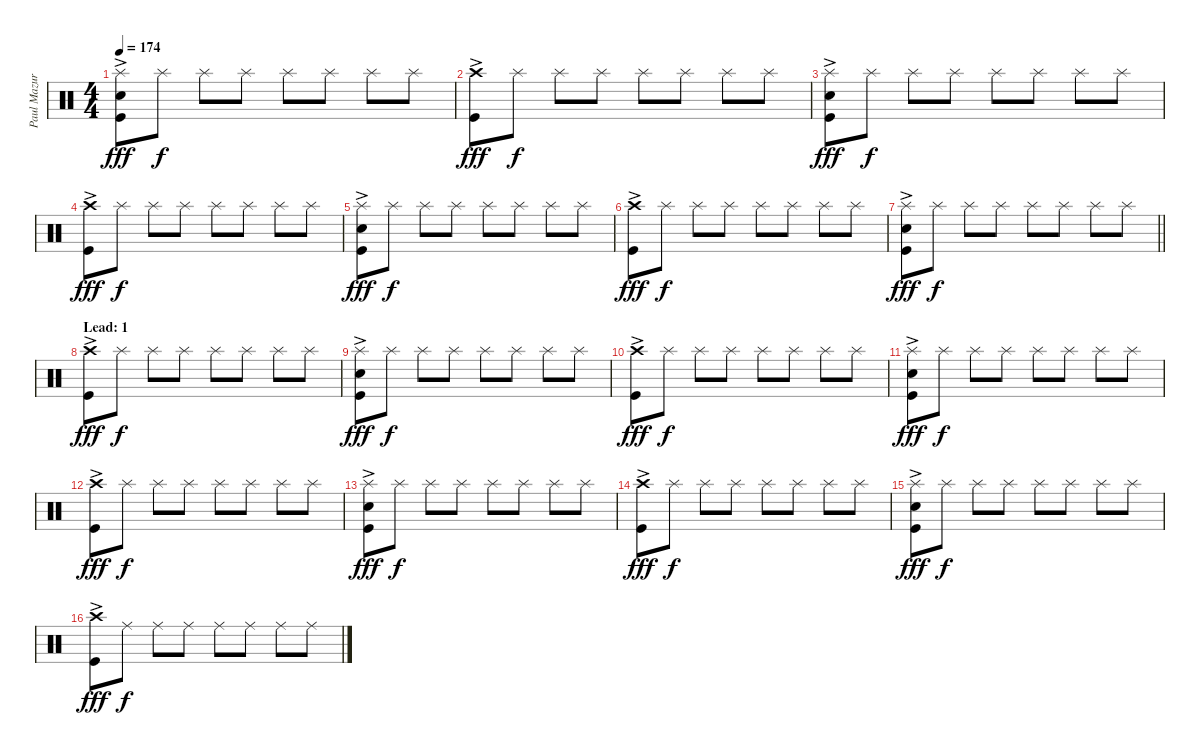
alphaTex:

\track ("Paul Mazurkiewicz" "Paul Mazur") {instrument percussion}
\staff {score}
\articulation defaults
\ts (4 4)
\tempo 174
\clef neutral
\ks c
("Splash (hit)" "Electric Snare (hit)" "Kick (hit)"{ac}).8{dy fff} "Splash (hit)".8{dy f} "Splash (hit)".8 "Splash (hit)".8 "Splash (hit)".8 "Splash (hit)".8 "Splash (hit)".8 "Splash (hit)".8 |
("Crash high (hit)" "Kick (hit)"{ac}).8{dy fff} "Splash (hit)".8{dy f} "Splash (hit)".8 "Splash (hit)".8 "Splash (hit)".8 "Splash (hit)".8 "Splash (hit)".8 "Splash (hit)".8 |
("Splash (hit)" "Electric Snare (hit)" "Kick (hit)"{ac}).8{dy fff} "Splash (hit)".8{dy f} "Splash (hit)".8 "Splash (hit)".8 "Splash (hit)".8 "Splash (hit)".8 "Splash (hit)".8 "Splash (hit)".8 |
("Crash high (hit)" "Kick (hit)"{ac}).8{dy fff} "Splash (hit)".8{dy f} "Splash (hit)".8 "Splash (hit)".8 "Splash (hit)".8 "Splash (hit)".8 "Splash (hit)".8 "Splash (hit)".8 |
("Splash (hit)" "Electric Snare (hit)" "Kick (hit)"{ac}).8{dy fff} "Splash (hit)".8{dy f} "Splash (hit)".8 "Splash (hit)".8 "Splash (hit)".8 "Splash (hit)".8 "Splash (hit)".8 "Splash (hit)".8 |
("Crash high (hit)" "Kick (hit)"{ac}).8{dy fff} "Splash (hit)".8{dy f} "Splash (hit)".8 "Splash (hit)".8 "Splash (hit)".8 "Splash (hit)".8 "Splash (hit)".8 "Splash (hit)".8 |
\barLineRight lightlight
("Splash (hit)" "Electric Snare (hit)" "Kick (hit)"{ac}).8{dy fff} "Splash (hit)".8{dy f} "Splash (hit)".8 "Splash (hit)".8 "Splash (hit)".8 "Splash (hit)".8 "Splash (hit)".8 "Splash (hit)".8 |
\section ("" "Lead: 1")
("Crash high (hit)" "Kick (hit)"{ac}).8{dy fff} "Splash (hit)".8{dy f} "Splash (hit)".8 "Splash (hit)".8 "Splash (hit)".8 "Splash (hit)".8 "Splash (hit)".8 "Splash (hit)".8 |
("Splash (hit)" "Electric Snare (hit)" "Kick (hit)"{ac}).8{dy fff} "Splash (hit)".8{dy f} "Splash (hit)".8 "Splash (hit)".8 "Splash (hit)".8 "Splash (hit)".8 "Splash (hit)".8 "Splash (hit)".8 |
("Crash high (hit)" "Kick (hit)"{ac}).8{dy fff} "Splash (hit)".8{dy f} "Splash (hit)".8 "Splash (hit)".8 "Splash (hit)".8 "Splash (hit)".8 "Splash (hit)".8 "Splash (hit)".8 |
("Splash (hit)" "Electric Snare (hit)" "Kick (hit)"{ac}).8{dy fff} "Splash (hit)".8{dy f} "Splash (hit)".8 "Splash (hit)".8 "Splash (hit)".8 "Splash (hit)".8 "Splash (hit)".8 "Splash (hit)".8 |
("Crash high (hit)" "Kick (hit)"{ac}).8{dy fff} "Splash (hit)".8{dy f} "Splash (hit)".8 "Splash (hit)".8 "Splash (hit)".8 "Splash (hit)".8 "Splash (hit)".8 "Splash (hit)".8 |
("Splash (hit)" "Electric Snare (hit)" "Kick (hit)"{ac}).8{dy fff} "Splash (hit)".8{dy f} "Splash (hit)".8 "Splash (hit)".8 "Splash (hit)".8 "Splash (hit)".8 "Splash (hit)".8 "Splash (hit)".8 |
("Crash high (hit)" "Kick (hit)"{ac}).8{dy fff} "Splash (hit)".8{dy f} "Splash (hit)".8 "Splash (hit)".8 "Splash (hit)".8 "Splash (hit)".8 "Splash (hit)".8 "Splash (hit)".8 |
("Splash (hit)" "Electric Snare (hit)" "Kick (hit)"{ac}).8{dy fff} "Splash (hit)".8{dy f} "Splash (hit)".8 "Splash (hit)".8 "Splash (hit)".8 "Splash (hit)".8 "Splash (hit)".8 "Splash (hit)".8 |
("Crash high (hit)" "Kick (hit)"{ac}).8{dy fff} "Ride (middle)".8{dy f} "Ride (middle)".8 "Ride (middle)".8 "Ride (middle)".8 "Ride (middle)".8 "Ride (middle)".8 "Ride (middle)".8
